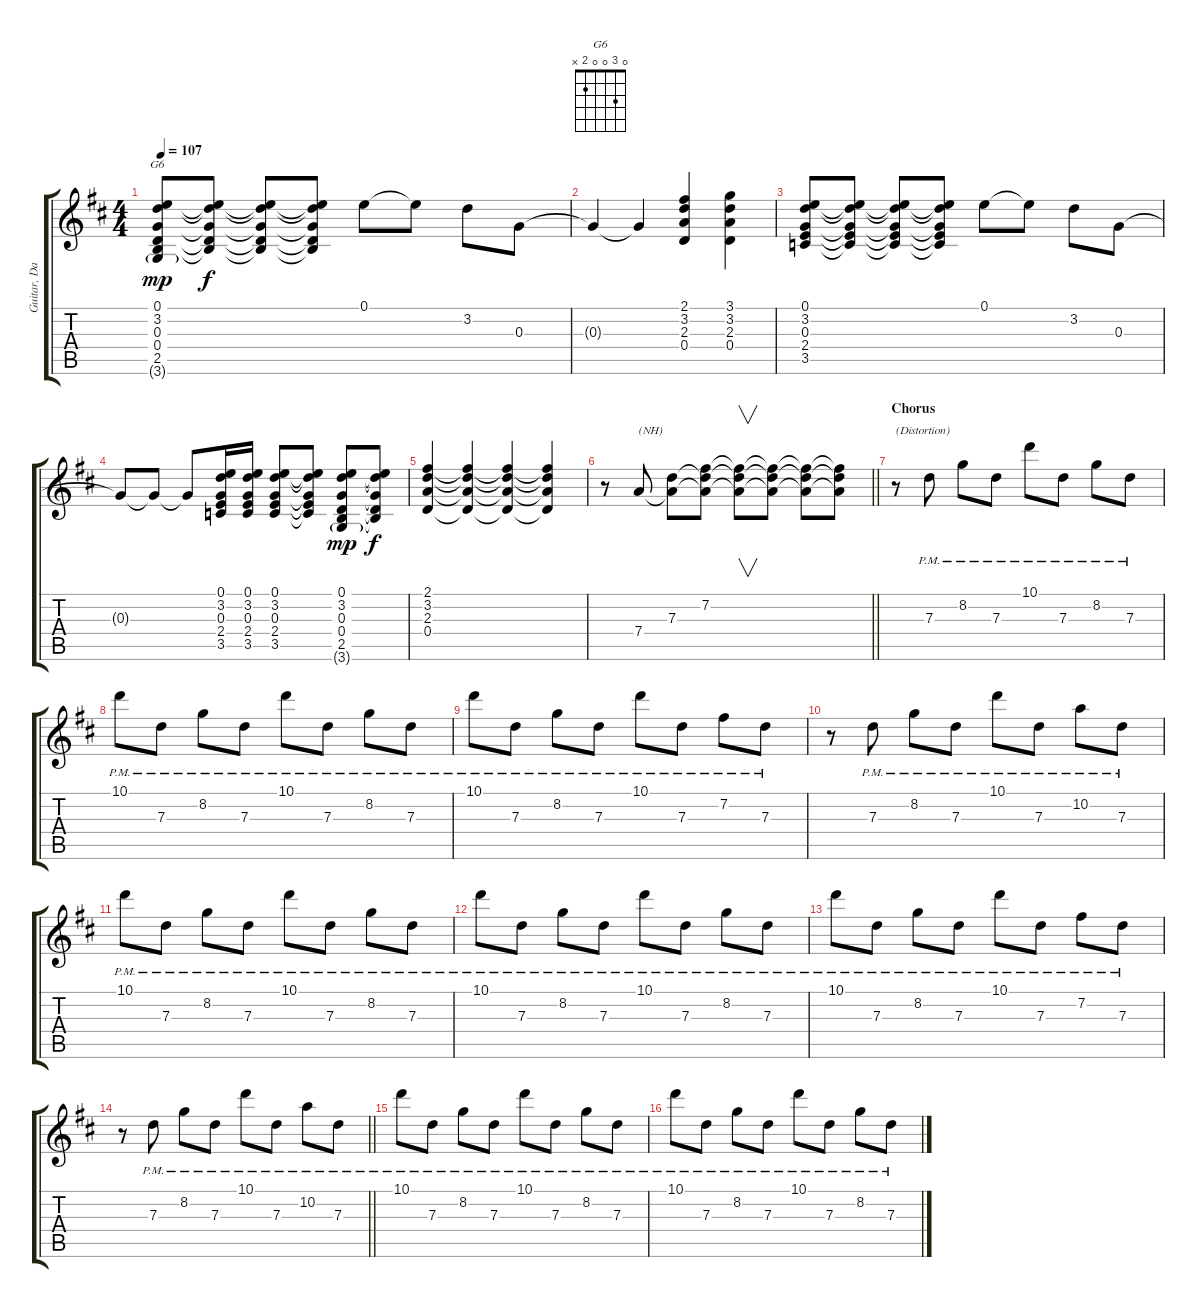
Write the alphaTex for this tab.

\track ("Guitar, Dan" "Guitar, Da") {instrument distortionguitar}
\staff {score tabs}
\tuning (E4 B3 G3 D3 A2 E2) {hide}
\chord ("G6" 0 3 0 0 2 x)
\ts (4 4)
\tempo 107
\clef g2
\ks d
(0.1 3.2 0.3 0.4 2.5 3.6{g}).8{ch "G6" dy mp} (0.1{t} 3.2{t} 0.3{t} 0.4{t} 2.5{t}).8{dy f} (0.1{t} 3.2{t} 0.3{t} 0.4{t} 2.5{t}).8 (0.1{t} 3.2{t} 0.3{t} 0.4{t} 2.5{t}).8 0.1.8 0.1{t}.8 3.2.8 0.3.8 |
0.3{t}.4 0.3{t}.4 (2.1 3.2 2.3 0.4).4 (3.1 3.2 2.3 0.4).4 |
(0.1 3.2 0.3 2.4 3.5).8 (0.1{t} 3.2{t} 0.3{t} 2.4{t} 3.5{t}).8 (0.1{t} 3.2{t} 0.3{t} 2.4{t} 3.5{t}).8 (0.1{t} 3.2{t} 0.3{t} 2.4{t} 3.5{t}).8 0.1.8 0.1{t}.8 3.2.8 0.3.8 |
0.3{t}.8 0.3{t}.8 0.3{t}.8 (0.1 3.2 0.3 2.4 3.5).16 (0.1 3.2 0.3 2.4 3.5).16 (0.1 3.2 0.3 2.4 3.5).8 (0.1{t} 3.2{t} 0.3{t} 2.4{t} 3.5{t}).8 (0.1 3.2 0.3 0.4 2.5 3.6{g}).8{dy mp} (0.1{t} 3.2{t} 0.3{t} 0.4{t} 2.5{t}).8{dy f} |
(2.1 3.2 2.3 0.4).4 (2.1{t} 3.2{t} 2.3{t} 0.4{t}).4 (2.1{t} 3.2{t} 2.3{t} 0.4{t}).4 (2.1{t} 3.2{t} 2.3{t} 0.4{t}).4 |
\barLineRight lightlight
r.8 7.4.8{txt "(NH)" instrument guitarharmonics} (7.3 7.4{t}).8 (7.2 7.3{t} 7.4{t}).8 (7.2{t} 7.3{t} 7.4{t}).8{v} (7.2{t} 7.3{t} 7.4{t}).8 (7.2{t} 7.3{t} 7.4{t}).8 (7.2{t} 7.3{t} 7.4{t}).8 |
\section ("" "Chorus")
r.8{txt "(Distortion)" instrument distortionguitar} 7.3{pm}.8 8.2{pm}.8 7.3{pm}.8 10.1{pm}.8 7.3{pm}.8 8.2{pm}.8 7.3{pm}.8 |
10.1{pm}.8 7.3{pm}.8 8.2{pm}.8 7.3{pm}.8 10.1{pm}.8 7.3{pm}.8 8.2{pm}.8 7.3{pm}.8 |
10.1{pm}.8 7.3{pm}.8 8.2{pm}.8 7.3{pm}.8 10.1{pm}.8 7.3{pm}.8 7.2{pm}.8 7.3{pm}.8 |
r.8 7.3{pm}.8 8.2{pm}.8 7.3{pm}.8 10.1{pm}.8 7.3{pm}.8 10.2{pm}.8 7.3{pm}.8 |
10.1{pm}.8 7.3{pm}.8 8.2{pm}.8 7.3{pm}.8 10.1{pm}.8 7.3{pm}.8 8.2{pm}.8 7.3{pm}.8 |
10.1{pm}.8 7.3{pm}.8 8.2{pm}.8 7.3{pm}.8 10.1{pm}.8 7.3{pm}.8 8.2{pm}.8 7.3{pm}.8 |
10.1{pm}.8 7.3{pm}.8 8.2{pm}.8 7.3{pm}.8 10.1{pm}.8 7.3{pm}.8 7.2{pm}.8 7.3{pm}.8 |
\barLineRight lightlight
r.8 7.3{pm}.8 8.2{pm}.8 7.3{pm}.8 10.1{pm}.8 7.3{pm}.8 10.2{pm}.8 7.3{pm}.8 |
10.1{pm}.8 7.3{pm}.8 8.2{pm}.8 7.3{pm}.8 10.1{pm}.8 7.3{pm}.8 8.2{pm}.8 7.3{pm}.8 |
10.1{pm}.8 7.3{pm}.8 8.2{pm}.8 7.3{pm}.8 10.1{pm}.8 7.3{pm}.8 8.2{pm}.8 7.3{pm}.8
